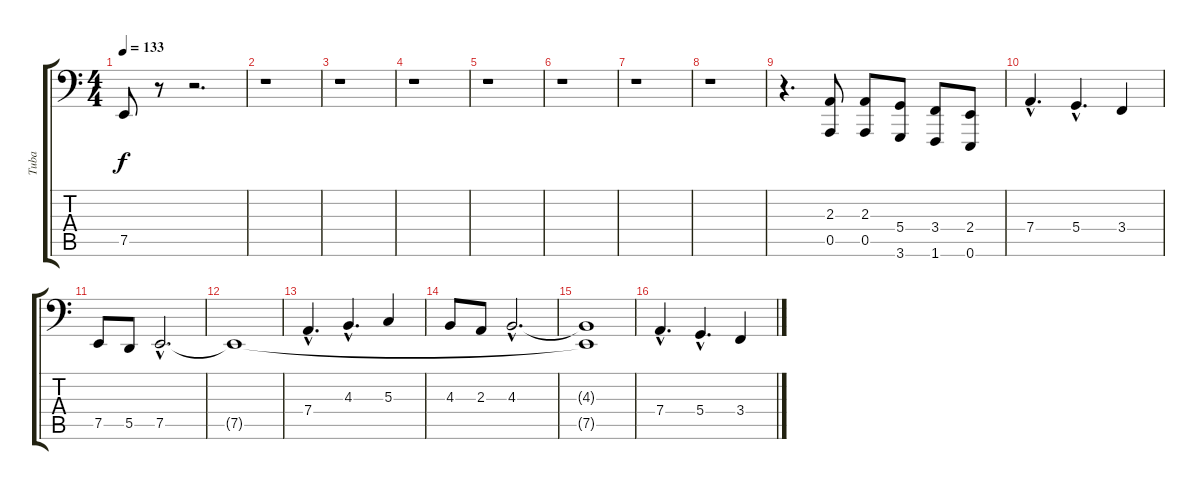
\track ("Tuba" "Tuba") {instrument tuba}
\staff {score tabs}
\tuning (E3 B2 G2 D2 A1 E1) {hide}
\ts (4 4)
\tempo 133
\clef f4
\ks c
7.5.8{dy f} r.8 r.2{d} |
r.1 |
r.1 |
r.1 |
r.1 |
r.1 |
r.1 |
r.1 |
r.4{d} (2.3 0.5).8 (2.3 0.5).8 (5.4 3.6).8 (3.4 1.6).8 (2.4 0.6).8 |
7.4{hac}.4{d} 5.4{hac}.4{d} 3.4.4 |
7.5.8 5.5.8 7.5{hac}.2{d} |
7.5{t}.1 |
7.4{hac}.4{d} 4.3{hac}.4{d} 5.3.4 |
4.3.8 2.3.8 4.3{hac}.2{d} |
(4.3{t} 7.5{t}).1 |
7.4{hac}.4{d} 5.4{hac}.4{d} 3.4.4
